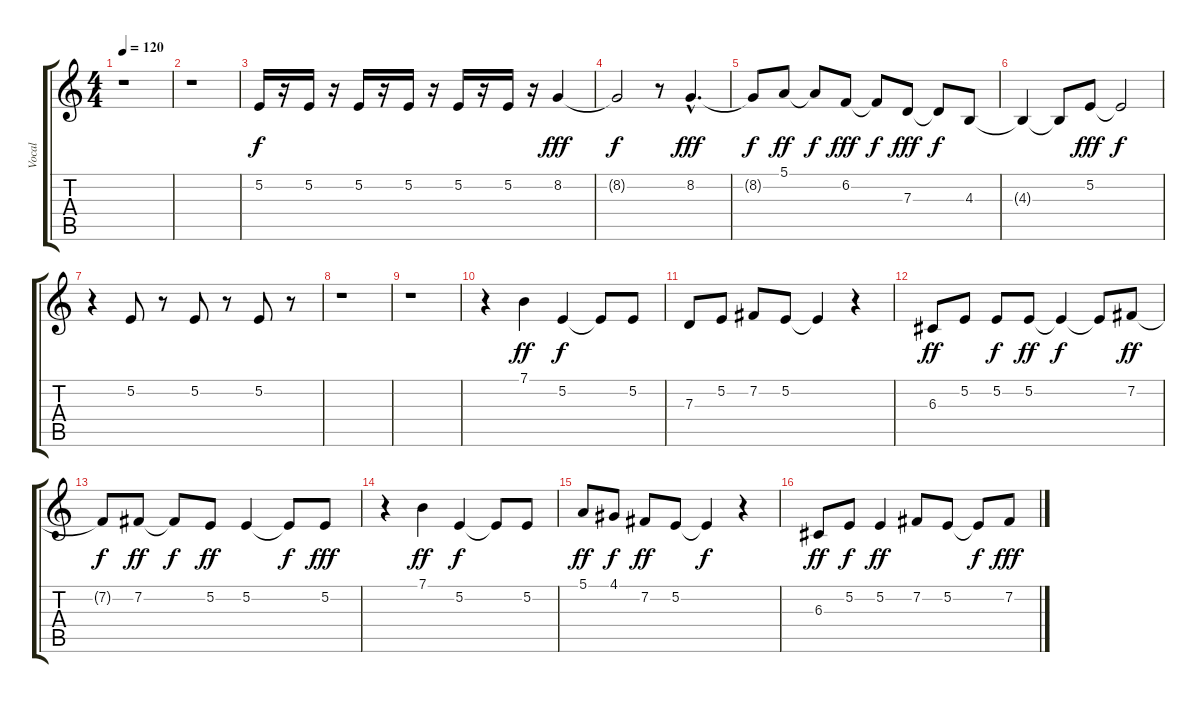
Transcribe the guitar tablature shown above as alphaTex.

\track ("Vocal" "Vocal") {instrument violin}
\staff {score tabs}
\tuning (E4 B3 G3 D3 A2 E2) {hide}
\ts (4 4)
\tempo 120
\clef g2
\ks c
r.1{dy f instrument violin} |
r.1 |
5.2.16 r.16 5.2.16 r.16 5.2.16 r.16 5.2.16 r.16 5.2.16 r.16 5.2.16 r.16 8.2.4{dy fff} |
8.2{t}.2{dy f} r.8 8.2{hac}.4{d dy fff} |
8.2{t}.8{dy f} 5.1.8{dy ff} 5.1{t}.8{dy f} 6.2.8{dy fff} 6.2{t}.8{dy f} 7.3.8{dy fff} 7.3{t}.8{dy f} 4.3.8 |
4.3{t}.4 4.3{t}.8 5.2.8{dy fff} 5.2{t}.2{dy f} |
r.4 5.2.8 r.8 5.2.8 r.8 5.2.8 r.8 |
r.1 |
r.1 |
r.4 7.1.4{dy ff} 5.2.4{dy f} 5.2{t}.8 5.2.8 |
7.3.8 5.2.8 7.2.8 5.2.8 5.2{t}.4 r.4 |
6.3.8{dy ff} 5.2.8 5.2.8{dy f} 5.2.8{dy ff} 5.2{t}.4{dy f} 5.2{t}.8 7.2.8{dy ff} |
7.2{t}.8{dy f} 7.2.8{dy ff} 7.2{t}.8{dy f} 5.2.8{dy ff} 5.2.4 5.2{t}.8{dy f} 5.2.8{dy fff} |
r.4 7.1.4{dy ff} 5.2.4{dy f} 5.2{t}.8 5.2.8 |
5.1.8{dy ff} 4.1.8{dy f} 7.2.8{dy ff} 5.2.8 5.2{t}.4{dy f} r.4 |
6.3.8{dy ff} 5.2.8{dy f} 5.2.4{dy ff} 7.2.8 5.2.8 5.2{t}.8{dy f} 7.2.8{dy fff}
